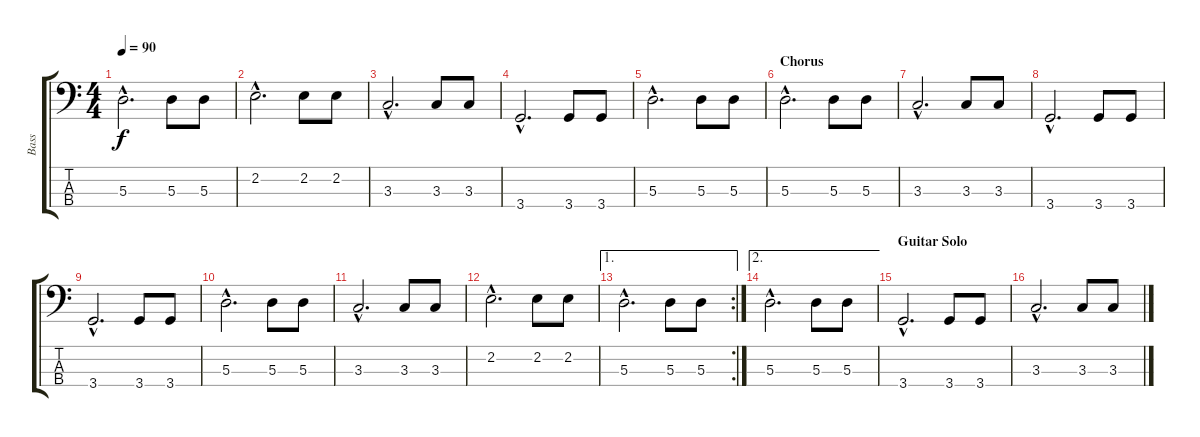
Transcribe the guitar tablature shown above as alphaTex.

\track ("Bass" "Bass") {instrument electricbasspick}
\staff {score tabs}
\tuning (G2 D2 A1 E1) {hide}
\ts (4 4)
\tempo 90
\clef f4
\ks c
5.3{hac}.2{d dy f} 5.3.8 5.3.8 |
2.2{hac}.2{d} 2.2.8 2.2.8 |
3.3{hac}.2{d} 3.3.8 3.3.8 |
3.4{hac}.2{d} 3.4.8 3.4.8 |
5.3{hac}.2{d} 5.3.8 5.3.8 |
\section ("" "Chorus")
5.3{hac}.2{d} 5.3.8 5.3.8 |
3.3{hac}.2{d} 3.3.8 3.3.8 |
3.4{hac}.2{d} 3.4.8 3.4.8 |
3.4{hac}.2{d} 3.4.8 3.4.8 |
5.3{hac}.2{d} 5.3.8 5.3.8 |
3.3{hac}.2{d} 3.3.8 3.3.8 |
2.2{hac}.2{d} 2.2.8 2.2.8 |
\ae 1
\rc 2
5.3{hac}.2{d} 5.3.8 5.3.8 |
\ae 2
5.3{hac}.2{d} 5.3.8 5.3.8 |
\section ("" "Guitar Solo")
3.4{hac}.2{d} 3.4.8 3.4.8 |
3.3{hac}.2{d} 3.3.8 3.3.8
